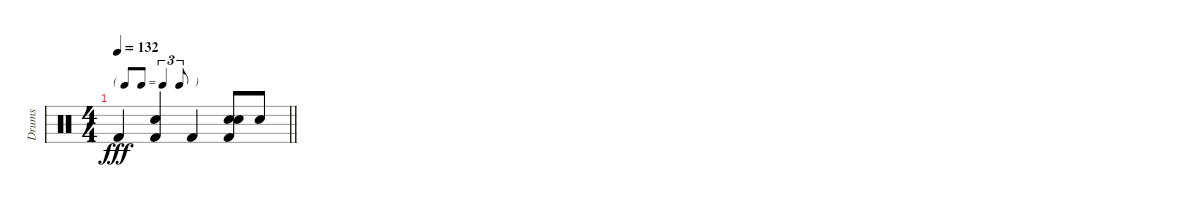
\track ("Drums" "Drums") {instrument percussion}
\staff {score}
\articulation defaults
\ts (4 4)
\tf triplet8th
\tempo 132
\clef neutral
\barLineRight lightlight
\ks c "Kick (hit) 2".4{dy fff}
("Snare (hit) 2" "Kick (hit) 2").4 "Kick (hit) 2".4 ("Hand Clap (hit)" "Snare (hit) 2" "Kick (hit) 2").8 "Hand Clap (hit)".8
